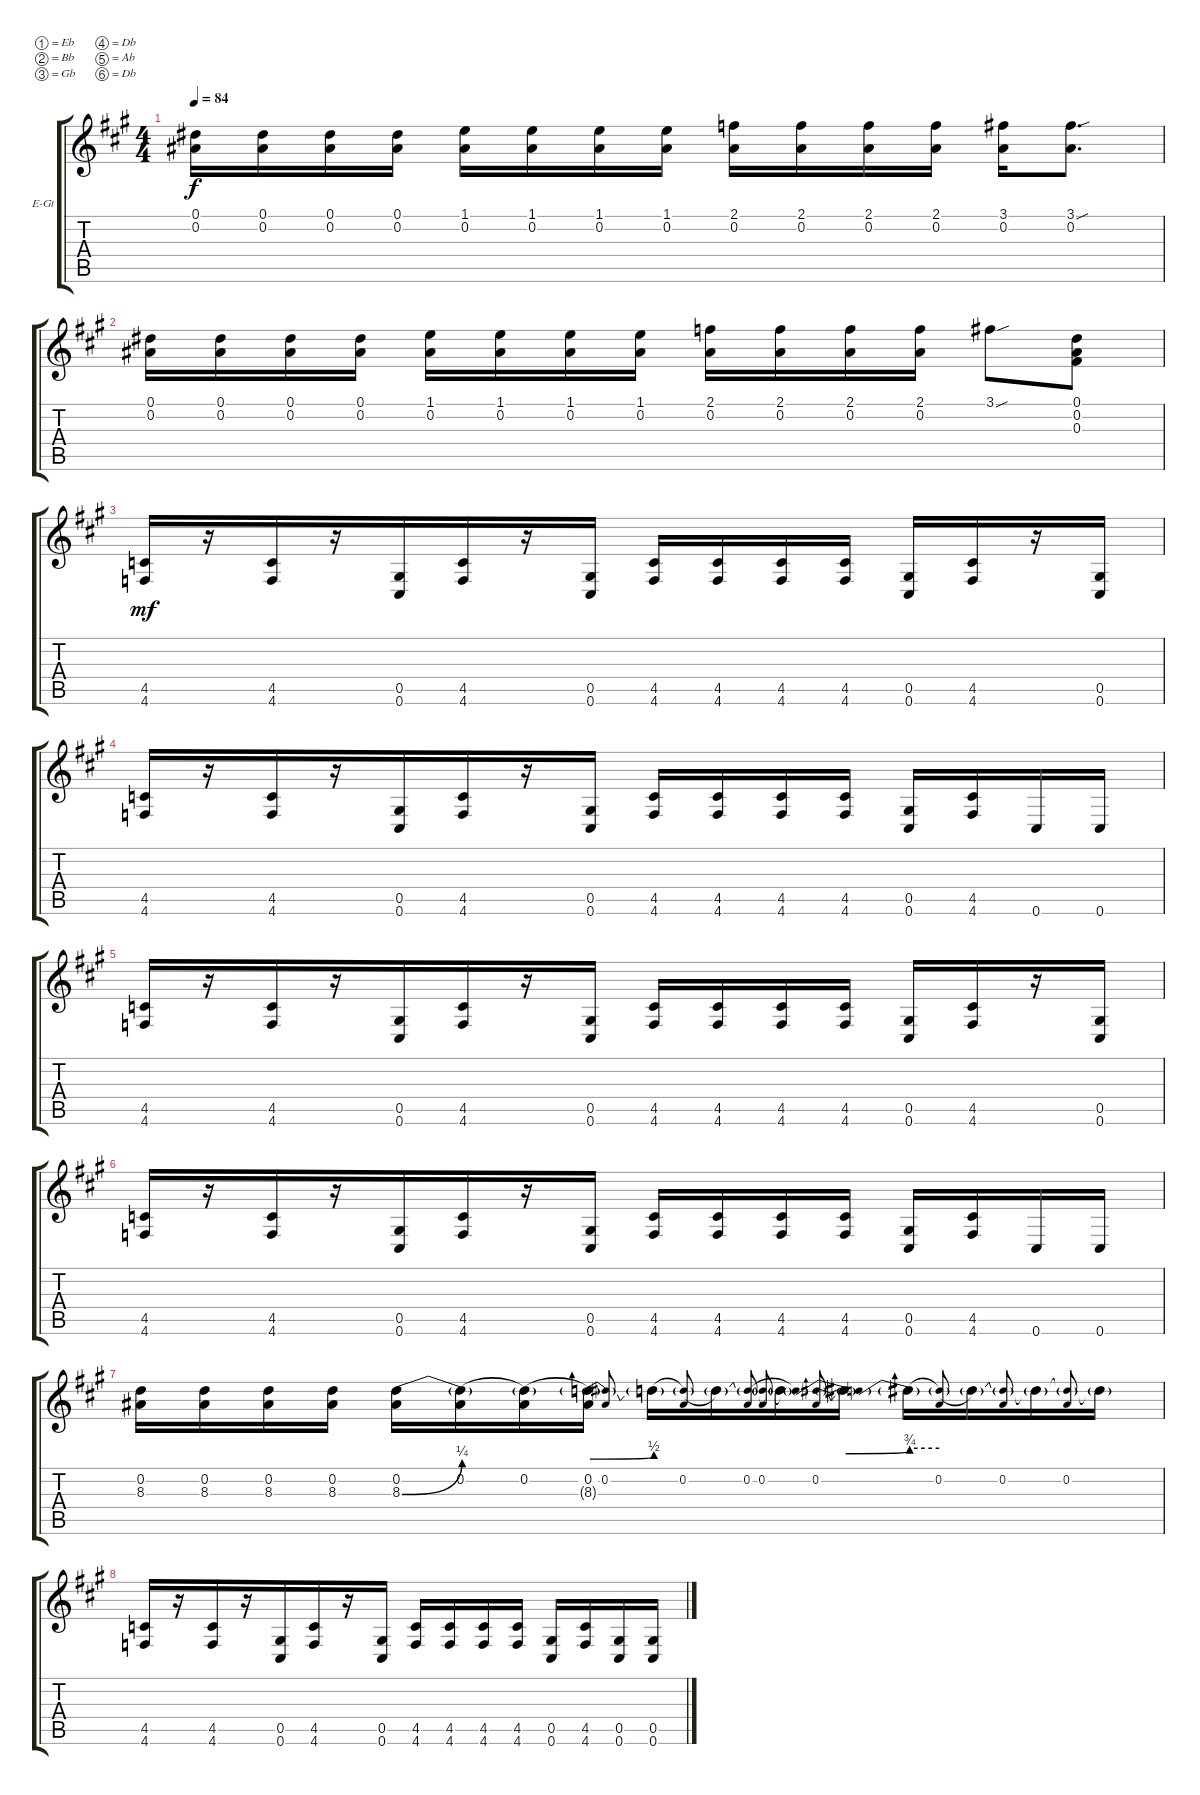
\defaultSystemsLayout 4
\bracketExtendMode groupsimilarinstruments
\firstSystemTrackNameOrientation horizontal
\otherSystemsTrackNameOrientation horizontal
\track ("Guitar1" "E-Gt") {instrument distortionguitar}
\staff {score tabs}
\tuning (Eb4 Bb3 Gb3 Db3 Ab2 Db2)
\ts (4 4)
\tempo 84
\clef g2
\scale
1.07062
\ks a
(0.1 0.2).16{dy f} (0.1 0.2).16 (0.1 0.2).16 (0.1 0.2).16 (0.2 1.1).16 (0.2 1.1).16 (0.2 1.1).16 (0.2 1.1).16 (2.1 0.2).16 (2.1 0.2).16 (2.1 0.2).16 (2.1 0.2).16 (0.2 3.1).16 (0.2 3.1{sou}).8{d} |
\scale
0.929382 (0.1 0.2).16 (0.1 0.2).16 (0.1 0.2).16 (0.1 0.2).16 (0.2 1.1).16 (0.2 1.1).16 (0.2 1.1).16 (0.2 1.1).16 (2.1 0.2).16 (2.1 0.2).16 (2.1 0.2).16 (2.1 0.2).16 3.1{sou}.8 (0.1 0.2 0.3).8 |
\scale
1.07062 (4.6 4.5).16{dy mf} r.16{beam merge} (4.6 4.5).16{beam merge} r.16{beam merge} (0.6 0.5).16{beam merge} (4.6 4.5).16{beam merge} r.16 (0.5 0.6).16 (4.6 4.5).16 (4.6 4.5).16 (4.6 4.5).16 (4.5 4.6).16 (0.6 0.5).16 (4.6 4.5).16 r.16 (0.6 0.5).16 |
\scale
0.929382 (4.6 4.5).16 r.16{beam merge} (4.6 4.5).16{beam merge} r.16{beam merge} (0.6 0.5).16{beam merge} (4.6 4.5).16{beam merge} r.16 (0.5 0.6).16 (4.6 4.5).16 (4.6 4.5).16 (4.6 4.5).16 (4.5 4.6).16 (0.6 0.5).16 (4.6 4.5).16 0.6.16 0.6.16 |
\scale
1.07062 (4.6 4.5).16 r.16{beam merge} (4.6 4.5).16{beam merge} r.16{beam merge} (0.6 0.5).16{beam merge} (4.6 4.5).16{beam merge} r.16 (0.5 0.6).16 (4.6 4.5).16 (4.6 4.5).16 (4.6 4.5).16 (4.5 4.6).16 (0.6 0.5).16 (4.6 4.5).16 r.16 (0.6 0.5).16 |
\scale
0.929382 (4.6 4.5).16 r.16{beam merge} (4.6 4.5).16{beam merge} r.16{beam merge} (0.6 0.5).16{beam merge} (4.6 4.5).16{beam merge} r.16 (0.5 0.6).16 (4.6 4.5).16 (4.6 4.5).16 (4.6 4.5).16 (4.5 4.6).16 (0.6 0.5).16 (4.6 4.5).16 0.6.16 0.6.16 |
\scale
1.07062 (8.3 0.2).16 (8.3 0.2).16 (8.3 0.2).16 (8.3 0.2).16 (8.3{be (bend 0 0 15 1)} 0.2).16 (8.3{be (hold 0 0 60 0) t} 0.2).16 (8.3{be (hold 0 0 60 0) t} 0.2).16 (8.3{be (bend 0 1 17.4 2) t} 0.2).16 (0.2 8.3{t}).8{gr onbeat} 8.3{be (hold 0 0 60 0) t}.16 (0.2 8.3{be (hold 0 0 60 0) t}).8{gr onbeat} 8.3{t}.16 (0.2 8.3{t}).8{gr onbeat} 8.3{t}.16 (0.2 8.3{t}).8{gr onbeat} 8.3{be (prebendbend 0 2 17.4 3) t}.16 (0.2 8.3{t}).8{gr onbeat} 8.3{be (prebend 0 3 60 3) t}.16 (0.2 8.3{be (hold 0 0 60 0) t}).8{gr onbeat} 8.3{t}.16 (0.2 8.3{t}).8{gr onbeat} 8.3{t}.16 (0.2 8.3{t}).8{gr onbeat} 8.3{t}.16 |
\scale
0.929382 (4.6 4.5).16 r.16{beam merge} (4.6 4.5).16{beam merge} r.16{beam merge} (0.6 0.5).16{beam merge} (4.6 4.5).16{beam merge} r.16 (0.5 0.6).16 (4.6 4.5).16 (4.6 4.5).16 (4.6 4.5).16 (4.5 4.6).16 (0.6 0.5).16 (4.6 4.5).16 (0.6 0.5).16 (0.6 0.5).16
